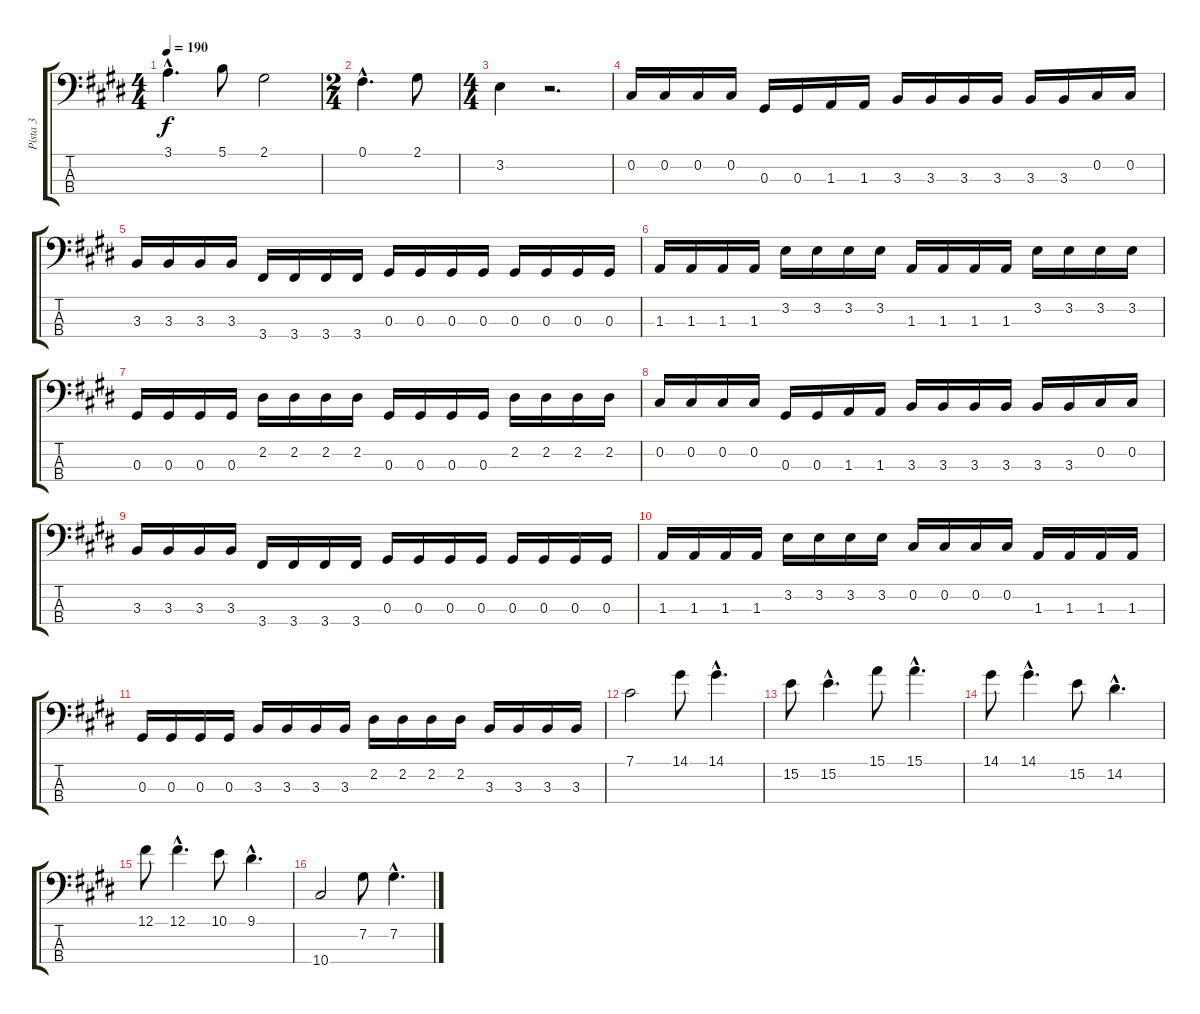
\track ("Pista 3" "Pista 3") {instrument electricbasspick}
\staff {score tabs}
\tuning (Gb2 Db2 Ab1 Eb1) {hide}
\ts (4 4)
\tempo 190
\clef f4
\ks e
3.1{hac}.4{d dy f} 5.1.8 2.1.2 |
\ts (2 4)
0.1{hac}.4{d} 2.1.8 |
\ts (4 4)
3.2.4 r.2{d} |
0.2.16 0.2.16 0.2.16 0.2.16 0.3.16 0.3.16 1.3.16 1.3.16 3.3.16 3.3.16 3.3.16 3.3.16 3.3.16 3.3.16 0.2.16 0.2.16 |
3.3.16 3.3.16 3.3.16 3.3.16 3.4.16 3.4.16 3.4.16 3.4.16 0.3.16 0.3.16 0.3.16 0.3.16 0.3.16 0.3.16 0.3.16 0.3.16 |
1.3.16 1.3.16 1.3.16 1.3.16 3.2.16 3.2.16 3.2.16 3.2.16 1.3.16 1.3.16 1.3.16 1.3.16 3.2.16 3.2.16 3.2.16 3.2.16 |
0.3.16 0.3.16 0.3.16 0.3.16 2.2.16 2.2.16 2.2.16 2.2.16 0.3.16 0.3.16 0.3.16 0.3.16 2.2.16 2.2.16 2.2.16 2.2.16 |
0.2.16 0.2.16 0.2.16 0.2.16 0.3.16 0.3.16 1.3.16 1.3.16 3.3.16 3.3.16 3.3.16 3.3.16 3.3.16 3.3.16 0.2.16 0.2.16 |
3.3.16 3.3.16 3.3.16 3.3.16 3.4.16 3.4.16 3.4.16 3.4.16 0.3.16 0.3.16 0.3.16 0.3.16 0.3.16 0.3.16 0.3.16 0.3.16 |
1.3.16 1.3.16 1.3.16 1.3.16 3.2.16 3.2.16 3.2.16 3.2.16 0.2.16 0.2.16 0.2.16 0.2.16 1.3.16 1.3.16 1.3.16 1.3.16 |
0.3.16 0.3.16 0.3.16 0.3.16 3.3.16 3.3.16 3.3.16 3.3.16 2.2.16 2.2.16 2.2.16 2.2.16 3.3.16 3.3.16 3.3.16 3.3.16 |
7.1.2 14.1.8 14.1{hac}.4{d} |
15.2.8 15.2{hac}.4{d} 15.1.8 15.1{hac}.4{d} |
14.1.8 14.1{hac}.4{d} 15.2.8 14.2{hac}.4{d} |
12.1.8 12.1{hac}.4{d} 10.1.8 9.1{hac}.4{d} |
10.4.2 7.2.8 7.2{hac}.4{d}
